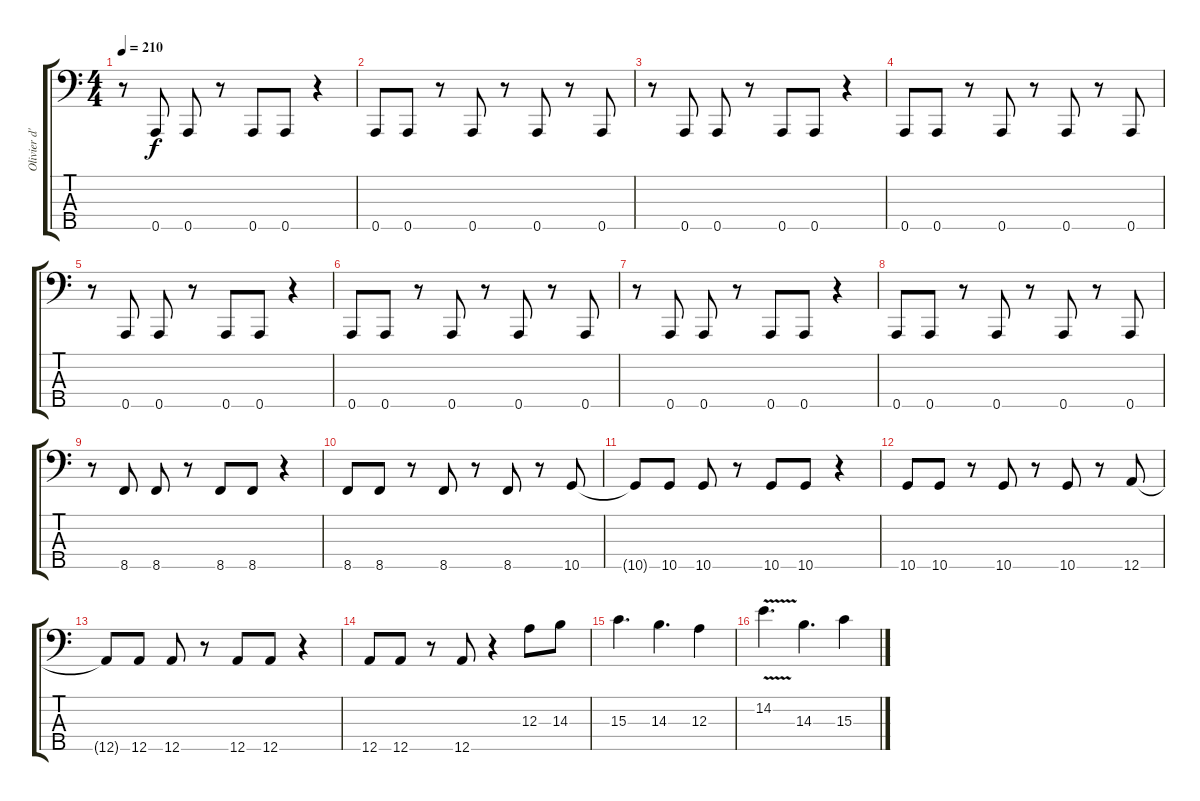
\track ("Olivier d'Aries (Bass)" "Olivier d'") {instrument electricbassfinger}
\staff {score tabs}
\tuning (G2 D2 A1 E1 A0) {hide}
\ts (4 4)
\tempo 210
\clef f4
\ks c
r.8{dy f} 0.5.8 0.5.8 r.8 0.5.8 0.5.8 r.4 |
0.5.8 0.5.8 r.8 0.5.8 r.8 0.5.8 r.8 0.5.8 |
r.8 0.5.8 0.5.8 r.8 0.5.8 0.5.8 r.4 |
0.5.8 0.5.8 r.8 0.5.8 r.8 0.5.8 r.8 0.5.8 |
r.8 0.5.8 0.5.8 r.8 0.5.8 0.5.8 r.4 |
0.5.8 0.5.8 r.8 0.5.8 r.8 0.5.8 r.8 0.5.8 |
r.8 0.5.8 0.5.8 r.8 0.5.8 0.5.8 r.4 |
0.5.8 0.5.8 r.8 0.5.8 r.8 0.5.8 r.8 0.5.8 |
r.8 8.5.8 8.5.8 r.8 8.5.8 8.5.8 r.4 |
8.5.8 8.5.8 r.8 8.5.8 r.8 8.5.8 r.8 10.5.8 |
10.5{t}.8 10.5.8 10.5.8 r.8 10.5.8 10.5.8 r.4 |
10.5.8 10.5.8 r.8 10.5.8 r.8 10.5.8 r.8 12.5.8 |
12.5{t}.8 12.5.8 12.5.8 r.8 12.5.8 12.5.8 r.4 |
12.5.8 12.5.8 r.8 12.5.8 r.4 12.3.8 14.3.8 |
15.3.4{d} 14.3.4{d} 12.3.4 |
14.2{v}.4{d} 14.3.4{d} 15.3.4
